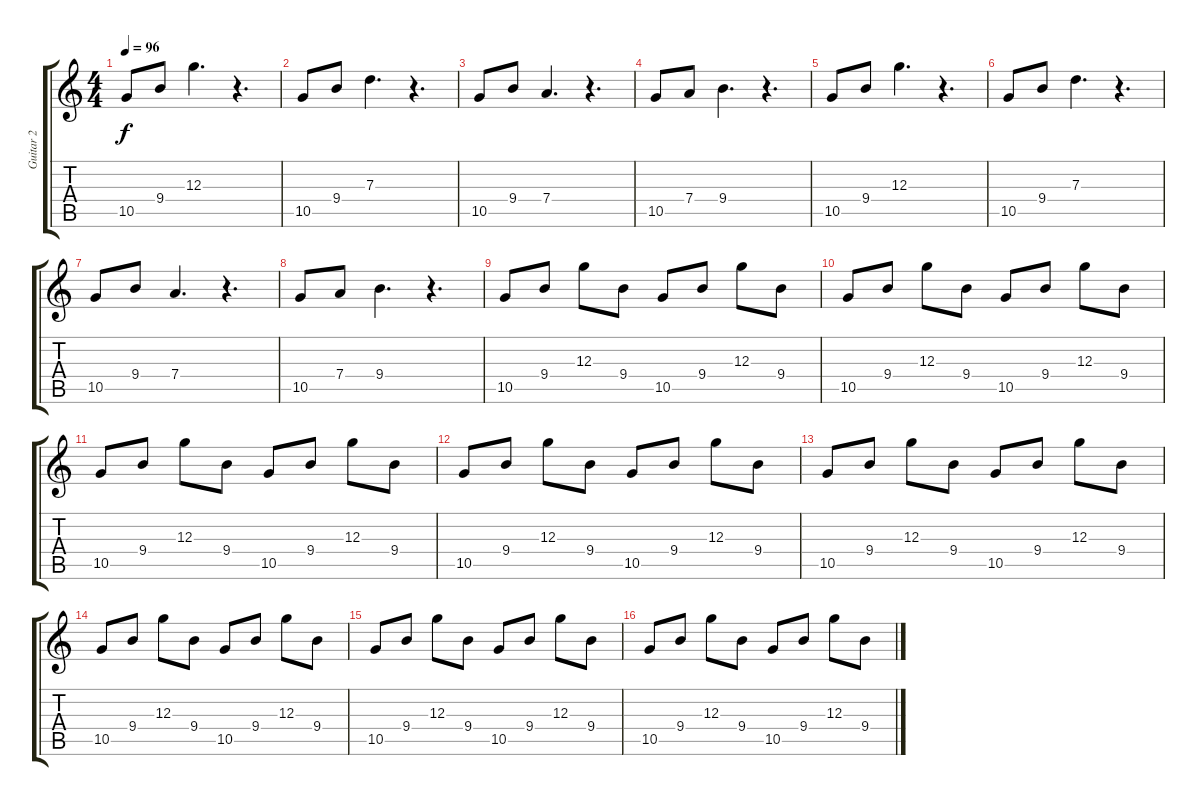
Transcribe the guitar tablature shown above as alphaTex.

\track ("Guitar 2" "Guitar 2") {instrument electricguitarclean}
\staff {score tabs}
\tuning (E4 B3 G3 D3 A2 E2) {hide}
\ts (4 4)
\tempo 96
\clef g2
\ks c
10.5.8{dy f} 9.4.8 12.3.4{d} r.4{d} |
10.5.8 9.4.8 7.3.4{d} r.4{d} |
10.5.8 9.4.8 7.4.4{d} r.4{d} |
10.5.8 7.4.8 9.4.4{d} r.4{d} |
10.5.8 9.4.8 12.3.4{d} r.4{d} |
10.5.8 9.4.8 7.3.4{d} r.4{d} |
10.5.8 9.4.8 7.4.4{d} r.4{d} |
10.5.8 7.4.8 9.4.4{d} r.4{d} |
10.5.8 9.4.8 12.3.8 9.4.8 10.5.8 9.4.8 12.3.8 9.4.8 |
10.5.8 9.4.8 12.3.8 9.4.8 10.5.8 9.4.8 12.3.8 9.4.8 |
10.5.8 9.4.8 12.3.8 9.4.8 10.5.8 9.4.8 12.3.8 9.4.8 |
10.5.8 9.4.8 12.3.8 9.4.8 10.5.8 9.4.8 12.3.8 9.4.8 |
10.5.8 9.4.8 12.3.8 9.4.8 10.5.8 9.4.8 12.3.8 9.4.8 |
10.5.8 9.4.8 12.3.8 9.4.8 10.5.8 9.4.8 12.3.8 9.4.8 |
10.5.8 9.4.8 12.3.8 9.4.8 10.5.8 9.4.8 12.3.8 9.4.8 |
10.5.8 9.4.8 12.3.8 9.4.8 10.5.8 9.4.8 12.3.8 9.4.8
